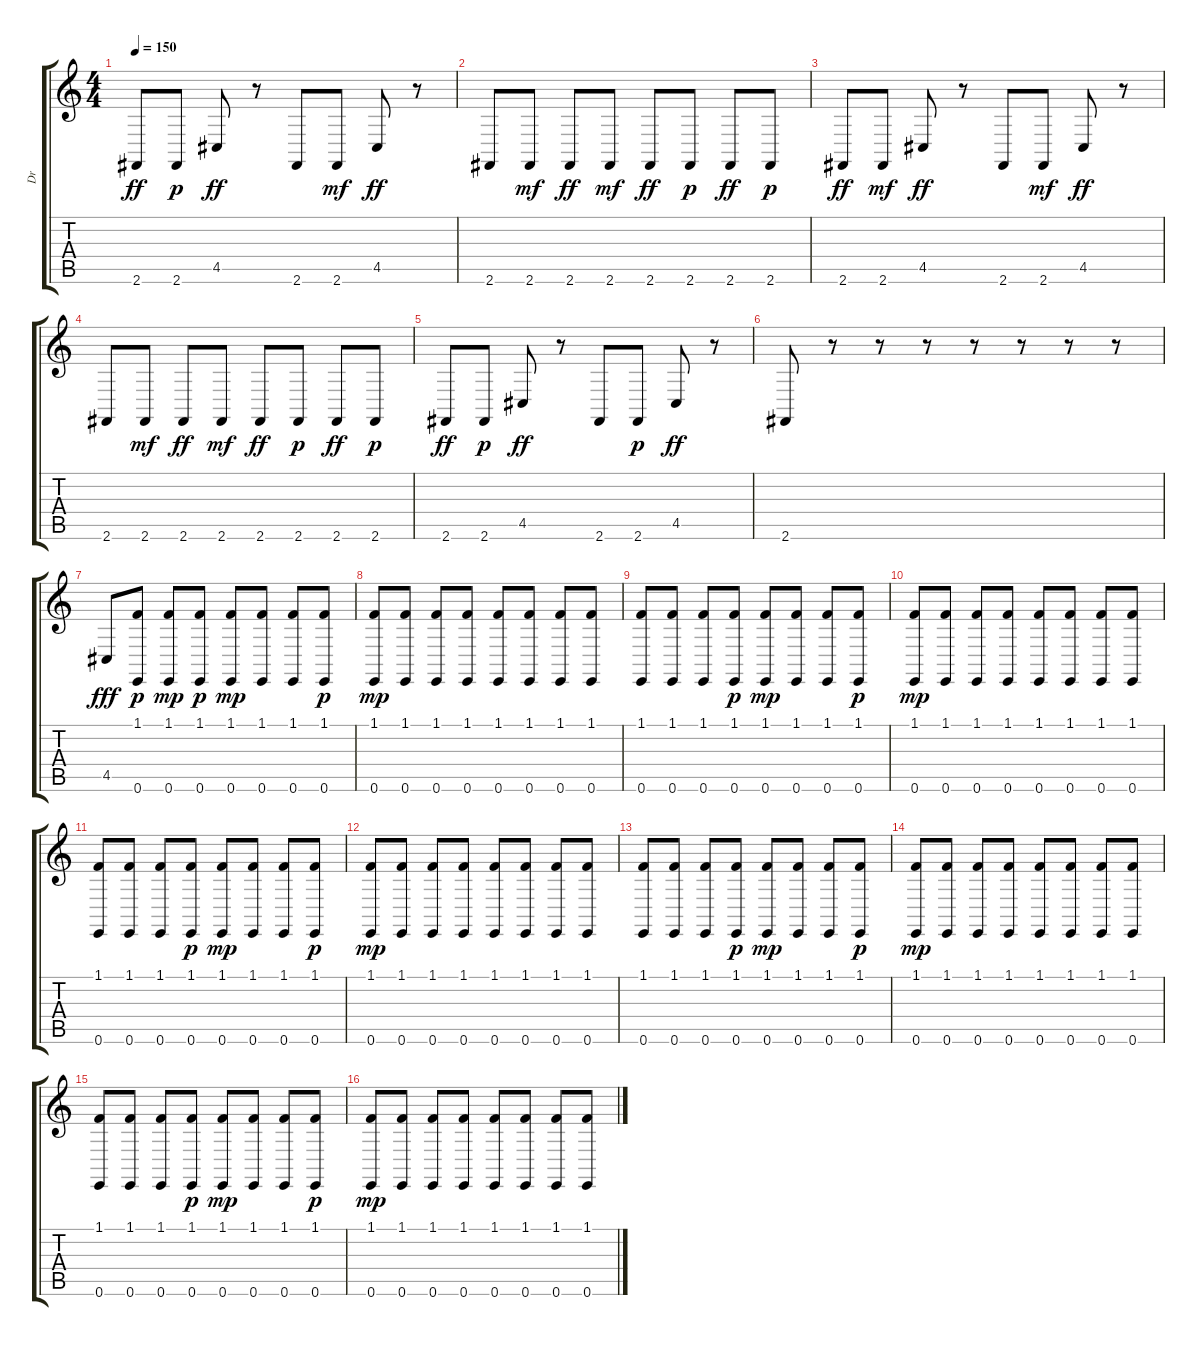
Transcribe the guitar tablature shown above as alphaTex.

\track ("Dr" "Dr") {instrument acousticgrandpiano}
\staff {score tabs}
\tuning (E4 B3 G3 D3 A2 E2) {hide}
\ts (4 4)
\tempo 150
\clef g2
\ks c
2.6.8{dy ff} 2.6.8{dy p} 4.5.8{dy ff} r.8 2.6.8 2.6.8{dy mf} 4.5.8{dy ff} r.8 |
2.6.8 2.6.8{dy mf} 2.6.8{dy ff} 2.6.8{dy mf} 2.6.8{dy ff} 2.6.8{dy p} 2.6.8{dy ff} 2.6.8{dy p} |
2.6.8{dy ff} 2.6.8{dy mf} 4.5.8{dy ff} r.8 2.6.8 2.6.8{dy mf} 4.5.8{dy ff} r.8 |
2.6.8 2.6.8{dy mf} 2.6.8{dy ff} 2.6.8{dy mf} 2.6.8{dy ff} 2.6.8{dy p} 2.6.8{dy ff} 2.6.8{dy p} |
2.6.8{dy ff} 2.6.8{dy p} 4.5.8{dy ff} r.8 2.6.8 2.6.8{dy p} 4.5.8{dy ff} r.8 |
2.6.8 r.8 r.8 r.8 r.8 r.8 r.8 r.8 |
4.5.8{dy fff} (1.1 0.6).8{dy p} (1.1 0.6).8{dy mp} (1.1 0.6).8{dy p} (1.1 0.6).8{dy mp} (1.1 0.6).8 (1.1 0.6).8 (1.1 0.6).8{dy p} |
(1.1 0.6).8{dy mp} (1.1 0.6).8 (1.1 0.6).8 (1.1 0.6).8 (1.1 0.6).8 (1.1 0.6).8 (1.1 0.6).8 (1.1 0.6).8 |
(1.1 0.6).8 (1.1 0.6).8 (1.1 0.6).8 (1.1 0.6).8{dy p} (1.1 0.6).8{dy mp} (1.1 0.6).8 (1.1 0.6).8 (1.1 0.6).8{dy p} |
(1.1 0.6).8{dy mp} (1.1 0.6).8 (1.1 0.6).8 (1.1 0.6).8 (1.1 0.6).8 (1.1 0.6).8 (1.1 0.6).8 (1.1 0.6).8 |
(1.1 0.6).8 (1.1 0.6).8 (1.1 0.6).8 (1.1 0.6).8{dy p} (1.1 0.6).8{dy mp} (1.1 0.6).8 (1.1 0.6).8 (1.1 0.6).8{dy p} |
(1.1 0.6).8{dy mp} (1.1 0.6).8 (1.1 0.6).8 (1.1 0.6).8 (1.1 0.6).8 (1.1 0.6).8 (1.1 0.6).8 (1.1 0.6).8 |
(1.1 0.6).8 (1.1 0.6).8 (1.1 0.6).8 (1.1 0.6).8{dy p} (1.1 0.6).8{dy mp} (1.1 0.6).8 (1.1 0.6).8 (1.1 0.6).8{dy p} |
(1.1 0.6).8{dy mp} (1.1 0.6).8 (1.1 0.6).8 (1.1 0.6).8 (1.1 0.6).8 (1.1 0.6).8 (1.1 0.6).8 (1.1 0.6).8 |
(1.1 0.6).8 (1.1 0.6).8 (1.1 0.6).8 (1.1 0.6).8{dy p} (1.1 0.6).8{dy mp} (1.1 0.6).8 (1.1 0.6).8 (1.1 0.6).8{dy p} |
(1.1 0.6).8{dy mp} (1.1 0.6).8 (1.1 0.6).8 (1.1 0.6).8 (1.1 0.6).8 (1.1 0.6).8 (1.1 0.6).8 (1.1 0.6).8
